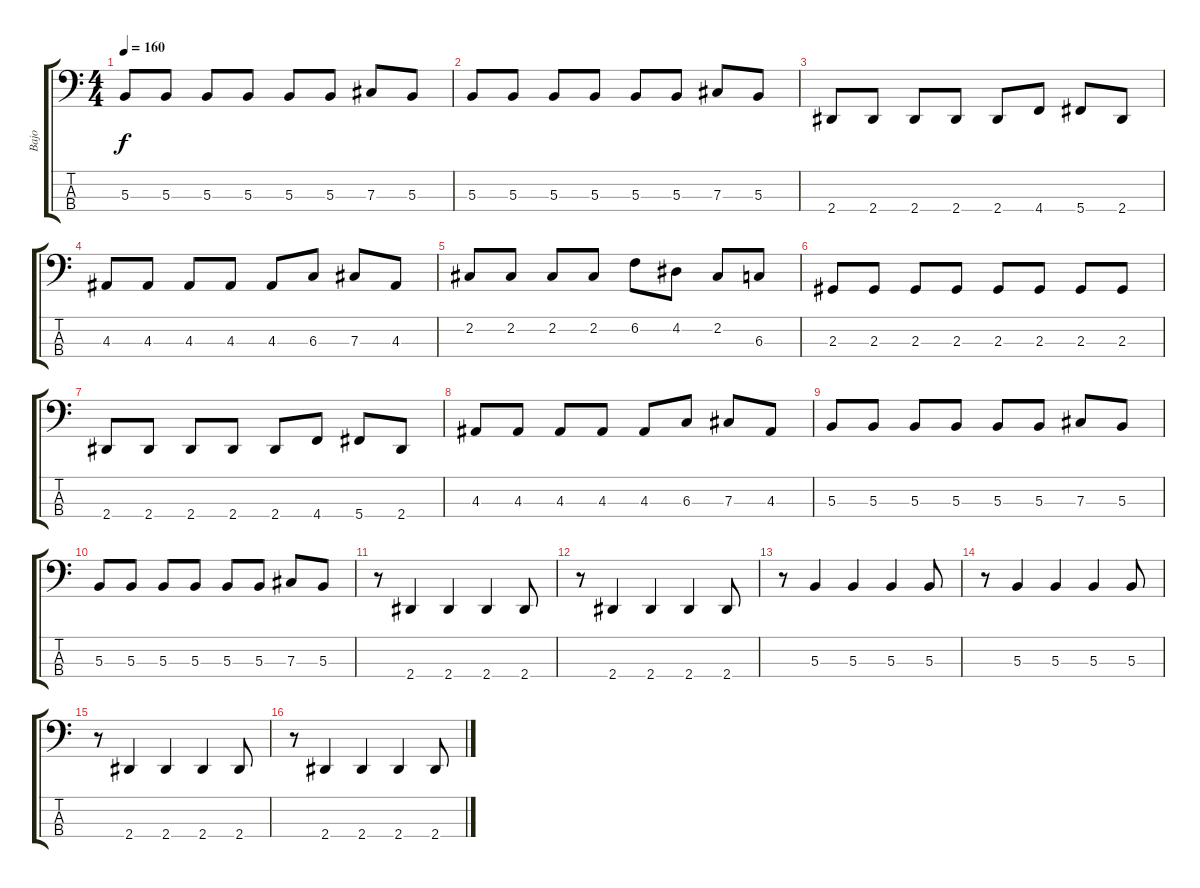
\track ("Bajo" "Bajo") {instrument electricbasspick}
\staff {score tabs}
\tuning (E2 B1 Gb1 Db1) {hide}
\ts (4 4)
\tempo 160
\clef f4
\ks c
5.3.8{dy f} 5.3.8 5.3.8 5.3.8 5.3.8 5.3.8 7.3.8 5.3.8 |
5.3.8 5.3.8 5.3.8 5.3.8 5.3.8 5.3.8 7.3.8 5.3.8 |
2.4.8 2.4.8 2.4.8 2.4.8 2.4.8 4.4.8 5.4.8 2.4.8 |
4.3.8 4.3.8 4.3.8 4.3.8 4.3.8 6.3.8 7.3.8 4.3.8 |
2.2.8 2.2.8 2.2.8 2.2.8 6.2.8 4.2.8 2.2.8 6.3.8 |
2.3.8 2.3.8 2.3.8 2.3.8 2.3.8 2.3.8 2.3.8 2.3.8 |
2.4.8 2.4.8 2.4.8 2.4.8 2.4.8 4.4.8 5.4.8 2.4.8 |
4.3.8 4.3.8 4.3.8 4.3.8 4.3.8 6.3.8 7.3.8 4.3.8 |
5.3.8 5.3.8 5.3.8 5.3.8 5.3.8 5.3.8 7.3.8 5.3.8 |
5.3.8 5.3.8 5.3.8 5.3.8 5.3.8 5.3.8 7.3.8 5.3.8 |
r.8 2.4.4 2.4.4 2.4.4 2.4.8 |
r.8 2.4.4 2.4.4 2.4.4 2.4.8 |
r.8 5.3.4 5.3.4 5.3.4 5.3.8 |
r.8 5.3.4 5.3.4 5.3.4 5.3.8 |
r.8 2.4.4 2.4.4 2.4.4 2.4.8 |
r.8 2.4.4 2.4.4 2.4.4 2.4.8
